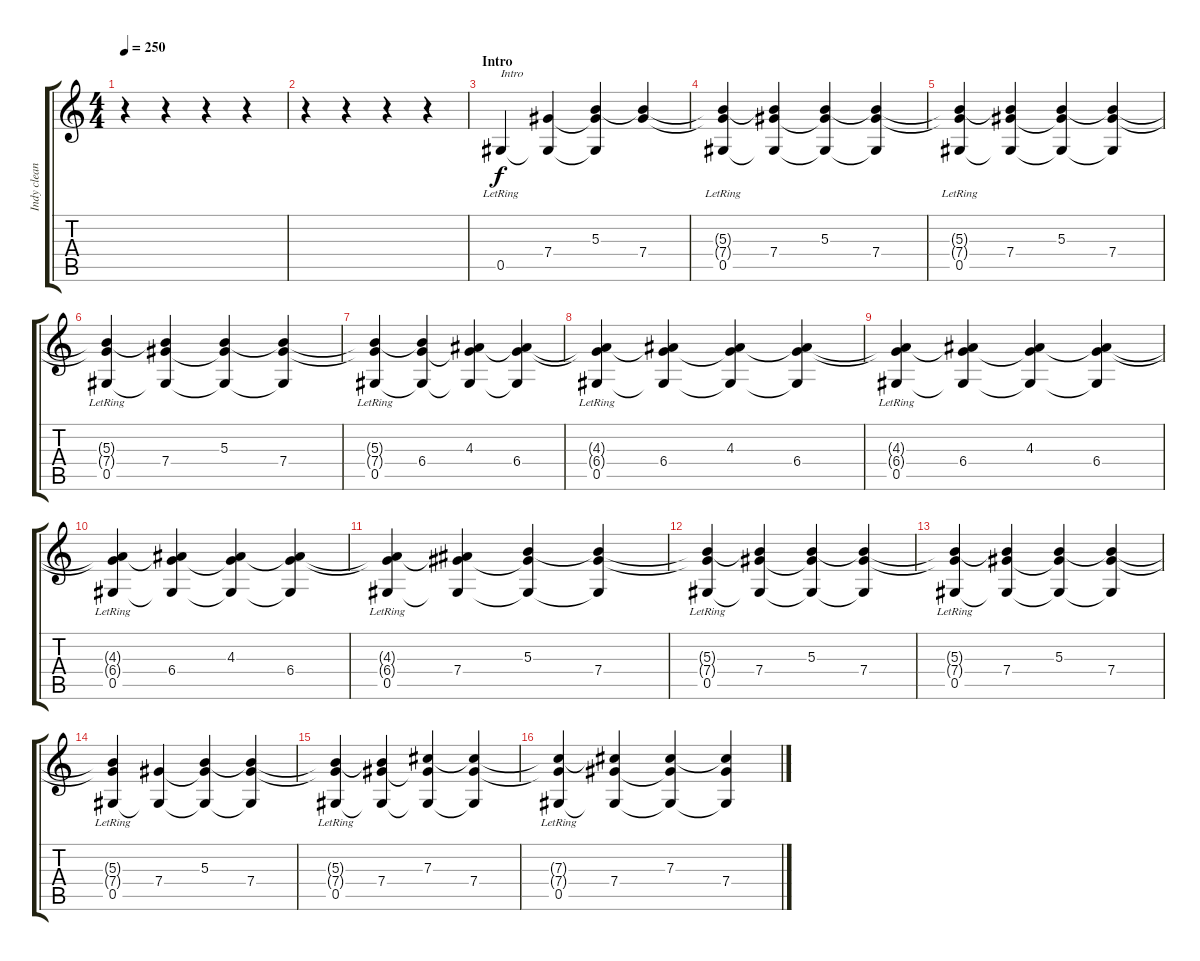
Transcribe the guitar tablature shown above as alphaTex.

\track ("Indy clean" "Indy clean") {instrument electricguitarclean}
\staff {score tabs}
\tuning (Eb4 Bb3 Gb3 Db3 Ab2 Eb2) {hide}
\ts (4 4)
\tempo 250
\clef g2
\ks c
r.4{dy f instrument electricguitarclean} r.4 r.4 r.4 |
r.4 r.4 r.4 r.4 |
\section ("" "Intro")
0.5{lr}.4{txt "Intro"} (7.4 0.5{t}).4 (5.3 7.4{t} 0.5{t}).4 (5.3{t} 7.4).4 |
(5.3{t} 7.4{t} 0.5{lr}).4 (5.3{t} 7.4 0.5{t}).4 (5.3 7.4{t} 0.5{t}).4 (5.3{t} 7.4 0.5{t}).4 |
(5.3{t} 7.4{t} 0.5{lr}).4 (5.3{t} 7.4 0.5{t}).4 (5.3 7.4{t} 0.5{t}).4 (5.3{t} 7.4 0.5{t}).4 |
(5.3{t} 7.4{t} 0.5{lr}).4 (5.3{t} 7.4 0.5{t}).4 (5.3 7.4{t} 0.5{t}).4 (5.3{t} 7.4 0.5{t}).4 |
(5.3{t} 7.4{t} 0.5{lr}).4 (5.3{t} 6.4 0.5{t}).4 (4.3 6.4{t} 0.5{t}).4 (4.3{t} 6.4 0.5{t}).4 |
(4.3{t} 6.4{t} 0.5{lr}).4 (4.3{t} 6.4 0.5{t}).4 (4.3 6.4{t} 0.5{t}).4 (4.3{t} 6.4 0.5{t}).4 |
(4.3{t} 6.4{t} 0.5{lr}).4 (4.3{t} 6.4 0.5{t}).4 (4.3 6.4{t} 0.5{t}).4 (4.3{t} 6.4 0.5{t}).4 |
(4.3{t} 6.4{t} 0.5{lr}).4 (4.3{t} 6.4 0.5{t}).4 (4.3 6.4{t} 0.5{t}).4 (4.3{t} 6.4 0.5{t}).4 |
(4.3{t} 6.4{t} 0.5{lr}).4 (4.3{t} 7.4 0.5{t}).4 (5.3 7.4{t} 0.5{t}).4 (5.3{t} 7.4 0.5{t}).4 |
(5.3{t} 7.4{t} 0.5{lr}).4 (5.3{t} 7.4 0.5{t}).4 (5.3 7.4{t} 0.5{t}).4 (5.3{t} 7.4 0.5{t}).4 |
(5.3{t} 7.4{t} 0.5{lr}).4 (5.3{t} 7.4 0.5{t}).4 (5.3 7.4{t} 0.5{t}).4 (5.3{t} 7.4 0.5{t}).4 |
(5.3{t} 7.4{t} 0.5{lr}).4 (7.4 0.5{t}).4 (5.3 7.4{t} 0.5{t}).4 (5.3{t} 7.4 0.5{t}).4 |
(5.3{t} 7.4{t} 0.5{lr}).4 (5.3{t} 7.4 0.5{t}).4 (7.3 7.4{t} 0.5{t}).4 (7.3{t} 7.4 0.5{t}).4 |
(7.3{t} 7.4{t} 0.5{lr}).4 (7.3{t} 7.4 0.5{t}).4 (7.3 7.4{t} 0.5{t}).4 (7.3{t} 7.4 0.5{t}).4
